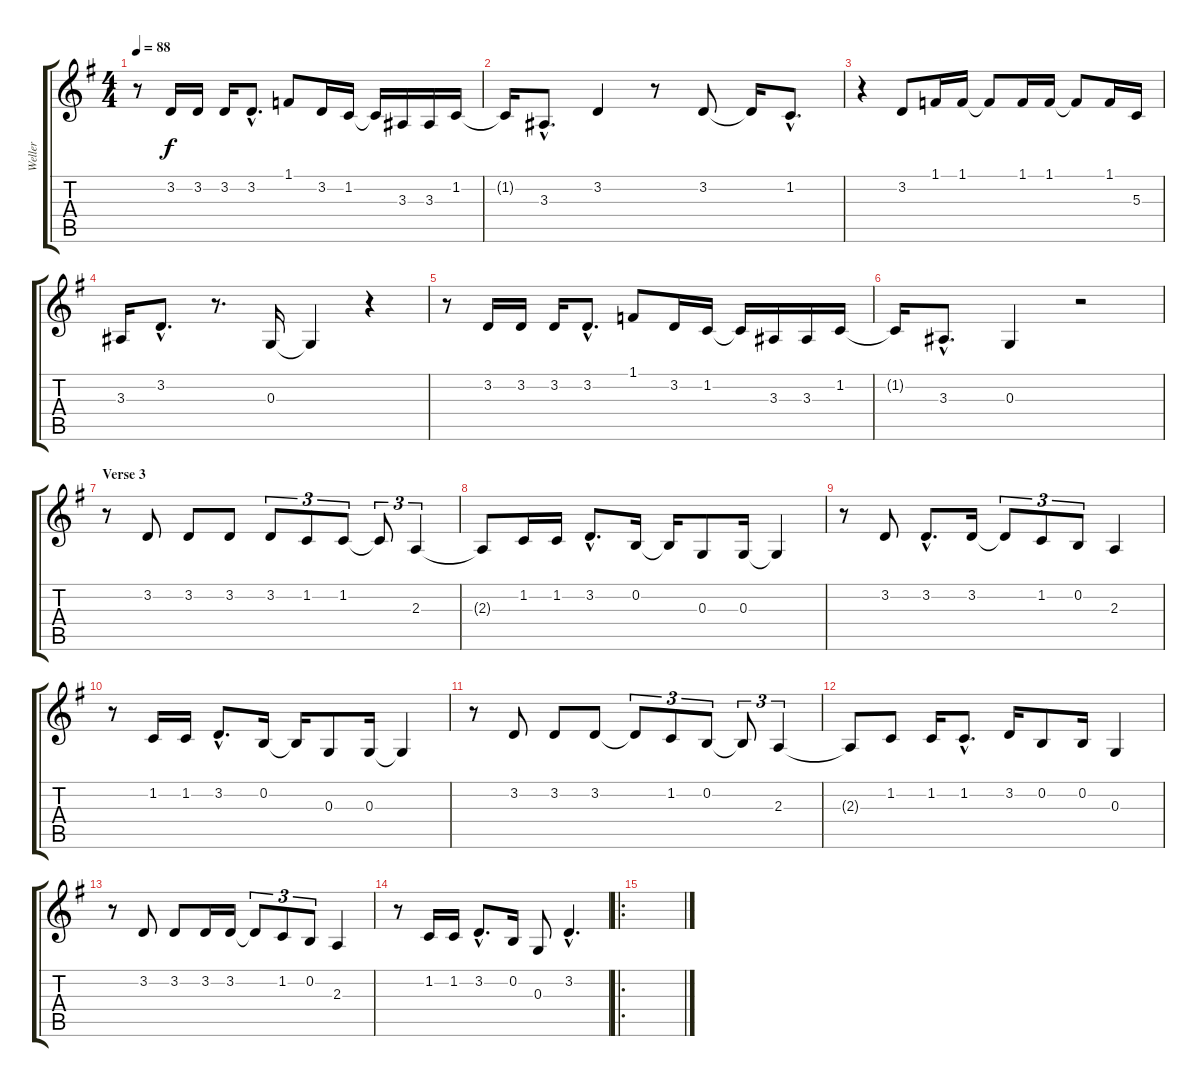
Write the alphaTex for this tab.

\track ("Weller" "Weller") {instrument bassoon}
\staff {score tabs}
\tuning (E4 B3 G3 D3 A2 E2) {hide}
\ts (4 4)
\tempo 88
\clef g2
\ks g
r.8{dy f} 3.2.16 3.2.16 3.2.16 3.2{hac}.8{d} 1.1.8 3.2.16 1.2.16 1.2{t}.16 3.3.16 3.3.16 1.2.16 |
1.2{t}.16 3.3{hac}.8{d} 3.2.4 r.8 3.2.8 3.2{t}.16 1.2{hac}.8{d} |
r.4 3.2.8 1.1.16 1.1.16 1.1{t}.8 1.1.16 1.1.16 1.1{t}.8 1.1.16 5.3.16 |
3.3.16 3.2{hac}.8{d} r.8{d} 0.3.16 0.3{t}.4 r.4 |
r.8 3.2.16 3.2.16 3.2.16 3.2{hac}.8{d} 1.1.8 3.2.16 1.2.16 1.2{t}.16 3.3.16 3.3.16 1.2.16 |
1.2{t}.16 3.3{hac}.8{d} 0.3.4 r.2 |
\section ("" "Verse 3")
r.8 3.2.8 3.2.8 3.2.8 3.2.8{tu (3 2)} 1.2.8{tu (3 2)} 1.2.8{tu (3 2)} 1.2{t}.8{tu (3 2)} 2.3.4{tu (3 2)} |
2.3{t}.8 1.2.16 1.2.16 3.2{hac}.8{d} 0.2.16 0.2{t}.16 0.3.8 0.3.16 0.3{t}.4 |
r.8 3.2.8 3.2{hac}.8{d} 3.2.16 3.2{t}.8{tu (3 2)} 1.2.8{tu (3 2)} 0.2.8{tu (3 2)} 2.3.4 |
r.8 1.2.16 1.2.16 3.2{hac}.8{d} 0.2.16 0.2{t}.16 0.3.8 0.3.16 0.3{t}.4 |
r.8 3.2.8 3.2.8 3.2.8 3.2{t}.8{tu (3 2)} 1.2.8{tu (3 2)} 0.2.8{tu (3 2)} 0.2{t}.8{tu (3 2)} 2.3.4{tu (3 2)} |
2.3{t}.8 1.2.8 1.2.16 1.2{hac}.8{d} 3.2.16 0.2.8 0.2.16 0.3.4 |
r.8 3.2.8 3.2.8 3.2.16 3.2.16 3.2{t}.8{tu (3 2)} 1.2.8{tu (3 2)} 0.2.8{tu (3 2)} 2.3.4 |
r.8 1.2.16 1.2.16 3.2{hac}.8{d} 0.2.16 0.3.8 3.2{hac}.4{d} |
\ro
